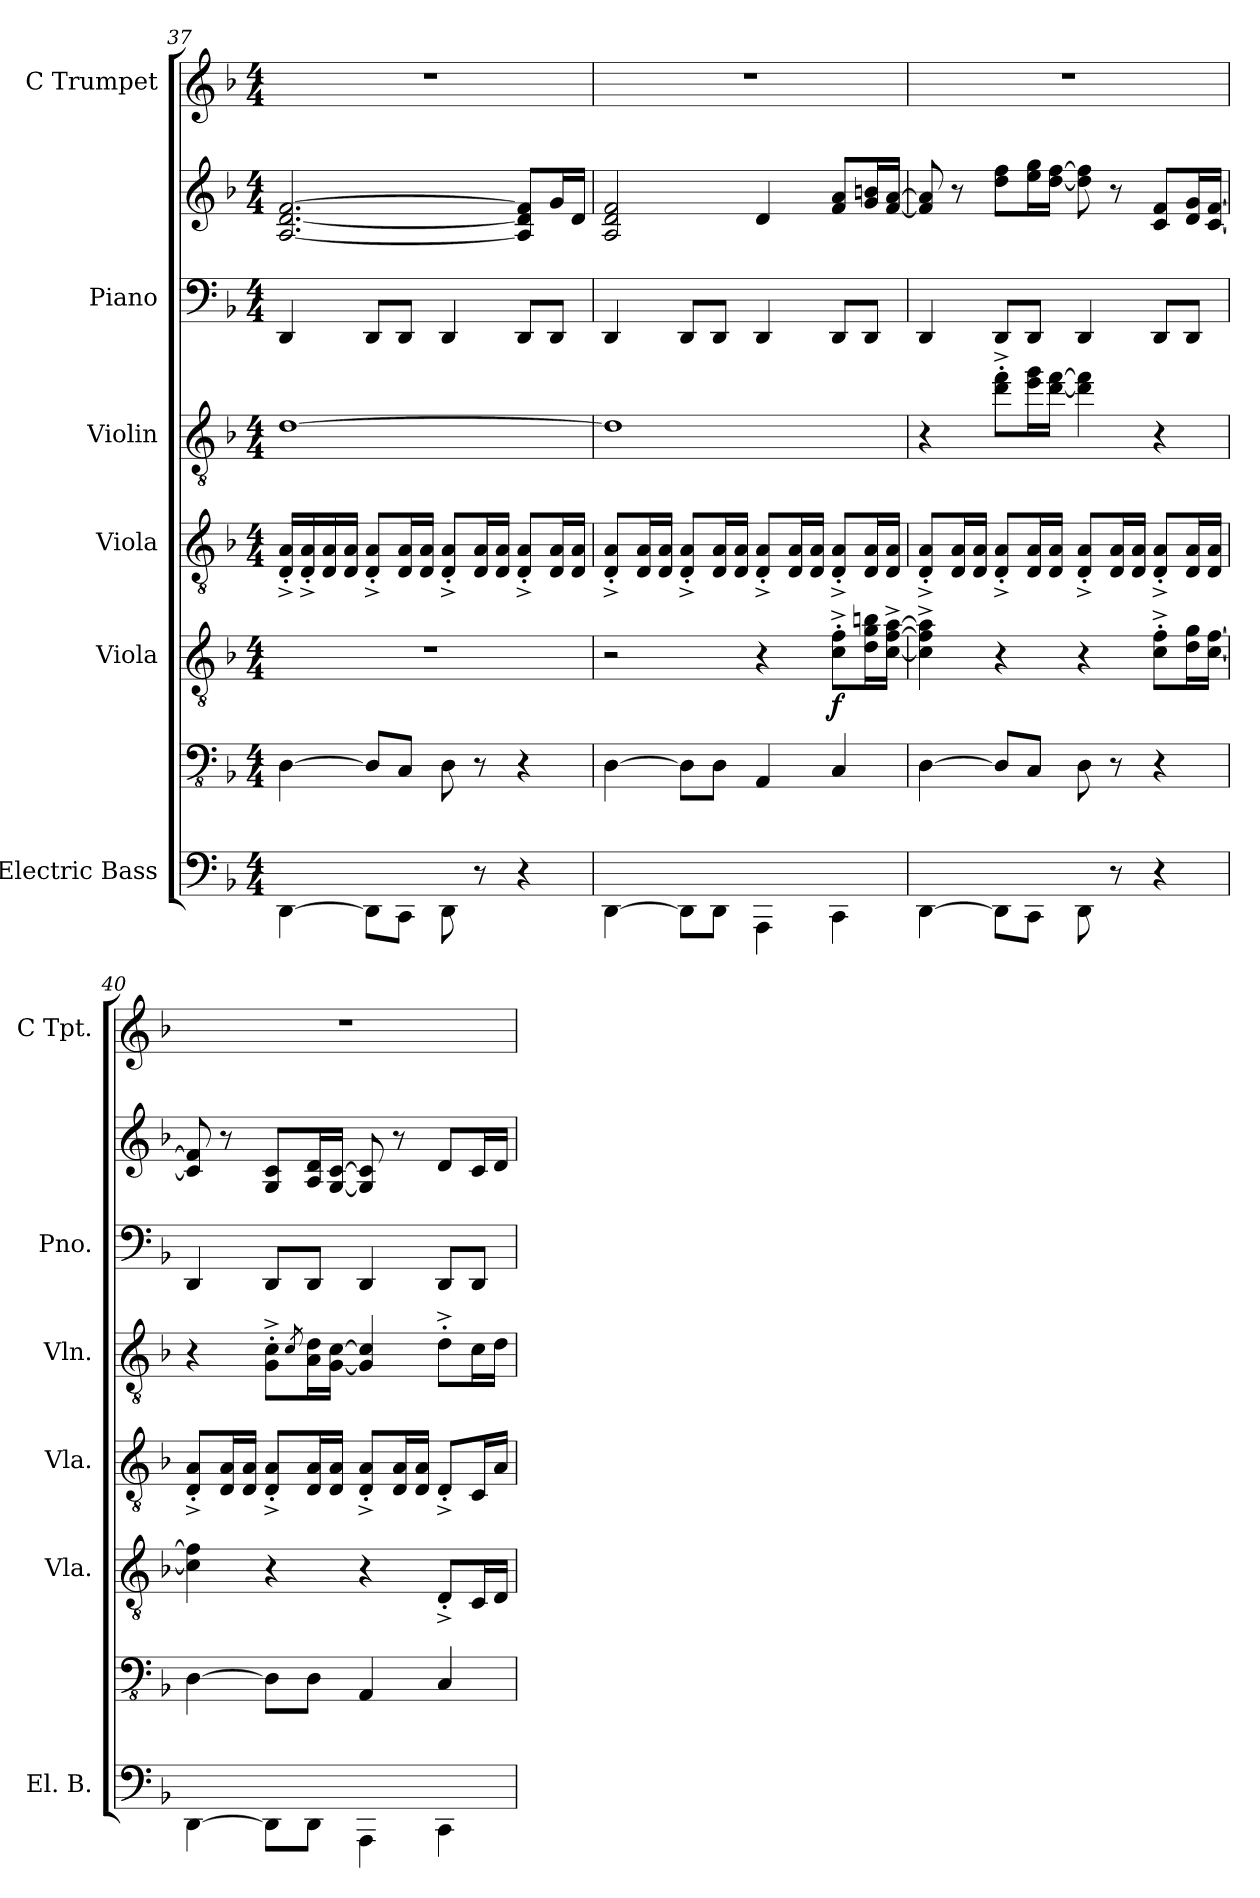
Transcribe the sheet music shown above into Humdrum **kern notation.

**kern	**kern	**kern	**dynam	**kern	**kern	**kern	**kern	**kern
*part6	*part6	*part5	*part5	*part4	*part3	*part2	*part2	*part1
*staff8	*staff7	*staff6	*staff6	*staff5	*staff4	*staff3	*staff2	*staff1
*I"Electric Bass	*	*I"Viola	*	*I"Viola	*I"Violin	*I"Piano	*	*I"C Trumpet
*I'El. B.	*	*I'Vla.	*	*I'Vla.	*I'Vln.	*I'Pno.	*	*I'C Tpt.
*	*clefFv4	*clefGv2	*	*clefGv2	*clefGv2	*clefF4	*clefG2	*clefG2
*k[b-]	*k[b-]	*k[b-]	*	*k[b-]	*k[b-]	*k[b-]	*k[b-]	*k[b-]
*M4/4	*M4/4	*M4/4	*	*M4/4	*M4/4	*M4/4	*M4/4	*M4/4
=37	=37	=37	=37	=37	=37	=37	=37	=37
[4DD\	[4DD\	1r	.	16D/^' 16A/^'LL	[1d	4DD/	[2.A/ [2.d/ [2.f/	1r
.	.	.	.	16D/^' 16A/^'	.	.	.	.
.	.	.	.	16D/ 16A/	.	.	.	.
.	.	.	.	16D/ 16A/JJ	.	.	.	.
8DD\L]	8DD/L]	.	.	8D/^' 8A/^'L	.	8DD/L	.	.
8CC\J	8CC/J	.	.	16D/ 16A/L	.	8DD/J	.	.
.	.	.	.	16D/ 16A/JJ	.	.	.	.
8DD\	8DD\	.	.	8D/^' 8A/^'L	.	4DD/	.	.
8r	8r	.	.	16D/ 16A/L	.	.	.	.
.	.	.	.	16D/ 16A/JJ	.	.	.	.
4r	4r	.	.	8D/^' 8A/^'L	.	8DD/L	8A/] 8d/] 8f/]L	.
.	.	.	.	16D/ 16A/L	.	8DD/J	16g/L	.
.	.	.	.	16D/ 16A/JJ	.	.	16d/JJ	.
!!LO:LB:g=z
=38	=38	=38	=38	=38	=38	=38	=38	=38
[4DD\	[4DD\	2r	.	8D/^' 8A/^'L	1d]	4DD/	2A/ 2d/ 2f/	1r
.	.	.	.	16D/ 16A/L	.	.	.	.
.	.	.	.	16D/ 16A/JJ	.	.	.	.
8DD\L]	8DD\L]	.	.	8D/^' 8A/^'L	.	8DD/L	.	.
8DD\J	8DD\J	.	.	16D/ 16A/L	.	8DD/J	.	.
.	.	.	.	16D/ 16A/JJ	.	.	.	.
4AAA\	4AAA/	4r	.	8D/^' 8A/^'L	.	4DD/	4d/	.
.	.	.	.	16D/ 16A/L	.	.	.	.
.	.	.	.	16D/ 16A/JJ	.	.	.	.
!	!	!	!LO:DY:b	!	!	!	!	!
4CC\	4CC/	8c\^' 8f\^'L	f	8D/^' 8A/^'L	.	8DD/L	8f/ 8a/L	.
.	.	16d\ 16g\ 16bn\L	.	16D/ 16A/L	.	8DD/J	16g/ 16bn/L	.
.	.	[16c\^ [16f\^ [16a\^JJ	.	16D/ 16A/JJ	.	.	[16f/ [16a/JJ	.
=39	=39	=39	=39	=39	=39	=39	=39	=39
[4DD\	[4DD\	4c\]^ 4f\]^ 4a\]^	.	8D/^' 8A/^'L	4r	4DD/	8f/] 8a/]	1r
.	.	.	.	16D/ 16A/L	.	.	8r	.
.	.	.	.	16D/ 16A/JJ	.	.	.	.
8DD\L]	8DD/L]	4r	.	8D/^' 8A/^'L	8dd\'^ 8ff\'^L	8DD/L	8dd\ 8ff\L	.
8CC\J	8CC/J	.	.	16D/ 16A/L	16ee\ 16gg\L	8DD/J	16ee\ 16gg\L	.
.	.	.	.	16D/ 16A/JJ	[16dd\ [16ff\JJ	.	[16dd\ [16ff\JJ	.
8DD\	8DD\	4r	.	8D/^' 8A/^'L	4dd\] 4ff\]	4DD/	8dd\] 8ff\]	.
8r	8r	.	.	16D/ 16A/L	.	.	8r	.
.	.	.	.	16D/ 16A/JJ	.	.	.	.
4r	4r	8c\'^ 8f\'^L	.	8D/^' 8A/^'L	4r	8DD/L	8c/ 8f/L	.
.	.	16d\ 16g\L	.	16D/ 16A/L	.	8DD/J	16d/ 16g/L	.
.	.	[16c\ [16f\JJ	.	16D/ 16A/JJ	.	.	[16c/ [16f/JJ	.
=40	=40	=40	=40	=40	=40	=40	=40	=40
[4DD\	[4DD\	4c\] 4f\]	.	8D/^' 8A/^'L	4r	4DD/	8c/] 8f/]	1r
.	.	.	.	16D/ 16A/L	.	.	8r	.
.	.	.	.	16D/ 16A/JJ	.	.	.	.
8DD\L]	8DD\L]	4r	.	8D/^' 8A/^'L	8G\^' 8c\^'L	8DD/L	8G/ 8c/L	.
.	.	.	.	.	8qc/	.	.	.
8DD\J	8DD\J	.	.	16D/ 16A/L	16A\ 16d\L	8DD/J	16A/ 16d/L	.
.	.	.	.	16D/ 16A/JJ	[16G\ [16c\JJ	.	[16G/ [16c/JJ	.
4AAA\	4AAA/	4r	.	8D/^' 8A/^'L	4G/] 4c/]	4DD/	8G/] 8c/]	.
.	.	.	.	16D/ 16A/L	.	.	8r	.
.	.	.	.	16D/ 16A/JJ	.	.	.	.
4CC\	4CC/	8D^'/L	.	8D^'/L	8d^'\L	8DD/L	8d/L	.
.	.	16C/L	.	16C/L	16c\L	8DD/J	16c/L	.
.	.	16D/JJ	.	16A/JJ	16d\JJ	.	16d/JJ	.
=	=	=	=	=	=	=	=	=
*-	*-	*-	*-	*-	*-	*-	*-	*-
